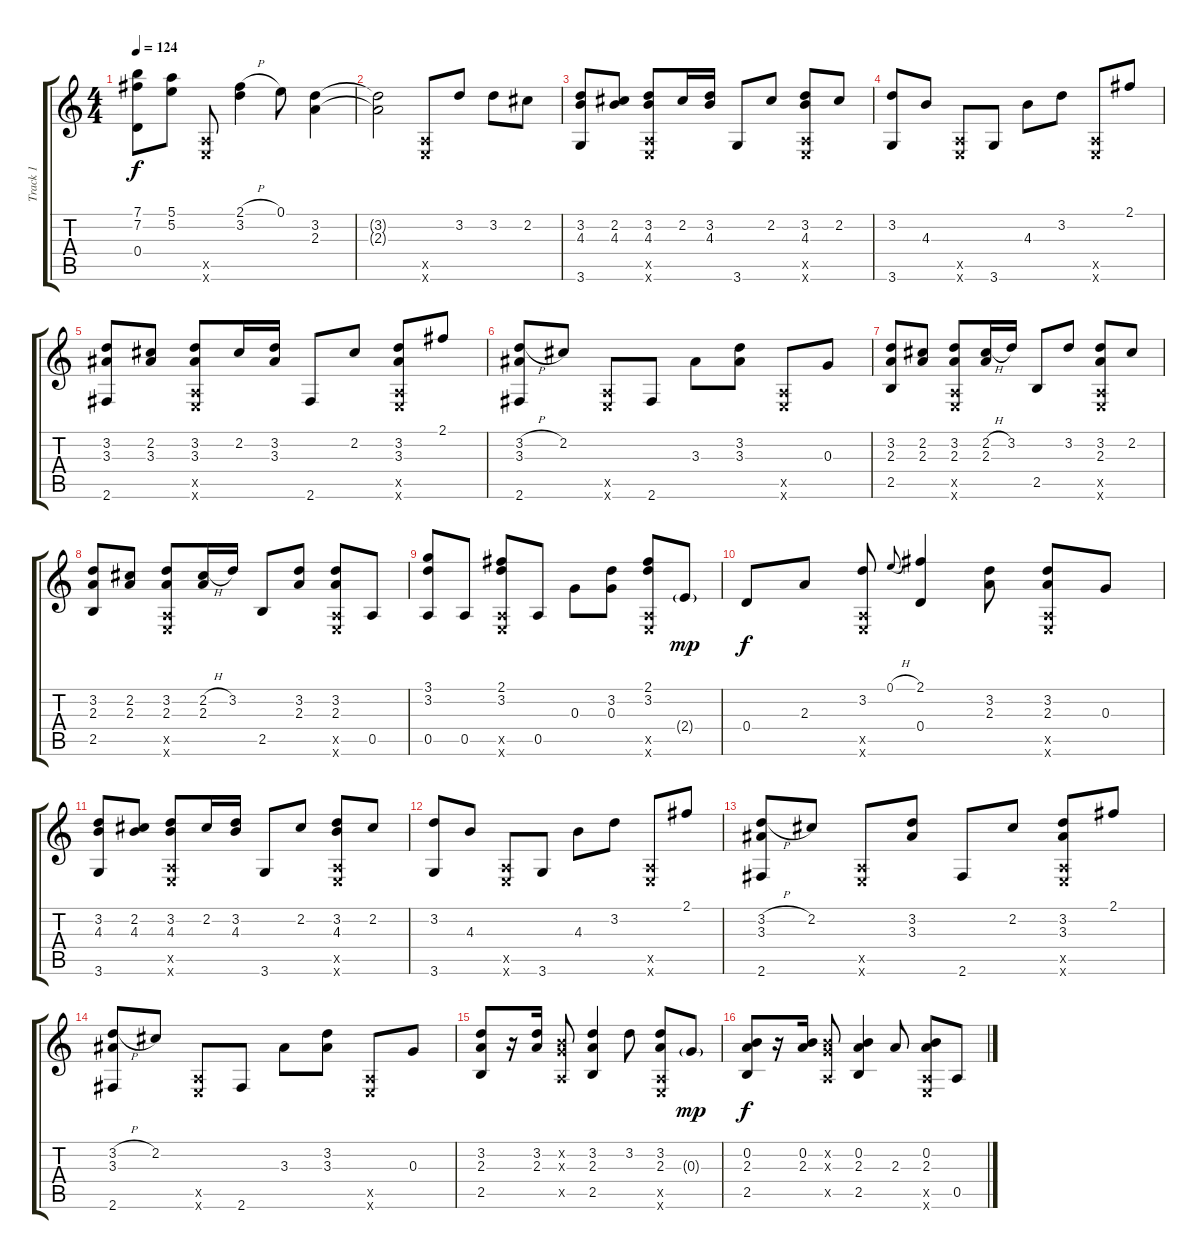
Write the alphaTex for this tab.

\track ("Track 1" "Track 1") {instrument acousticguitarsteel}
\staff {score tabs}
\tuning (E4 B3 G3 D3 A2 E2) {hide}
\ts (4 4)
\tempo 124
\clef g2
\ks c
(7.1{t} 7.2{t} 0.4{t}).8{dy f} (5.1 5.2).8 (0.5{x} 0.6{x}).8 (2.1{h} 3.2).4 0.1.8 (3.2 2.3).4 |
(3.2{t} 2.3{t}).2 (0.5{x} 0.6{x}).8 3.2.8 3.2.8 2.2.8 |
(3.2 4.3 3.6).8 (2.2 4.3).8 (3.2 4.3 0.5{x} 0.6{x}).8 2.2.16 (3.2 4.3).16 3.6.8 2.2.8 (3.2 4.3 0.5{x} 0.6{x}).8 2.2.8 |
(3.2 3.6).8 4.3.8 (0.5{x} 0.6{x}).8 3.6.8 4.3.8 3.2.8 (0.5{x} 0.6{x}).8 2.1.8 |
(3.2 3.3 2.6).8 (2.2 3.3).8 (3.2 3.3 0.5{x} 0.6{x}).8 2.2.16 (3.2 3.3).16 2.6.8 2.2.8 (3.2 3.3 0.5{x} 0.6{x}).8 2.1.8 |
(3.2{h} 3.3 2.6).8 2.2.8 (0.5{x} 0.6{x}).8 2.6.8 3.3.8 (3.2 3.3).8 (0.5{x} 0.6{x}).8 0.3.8 |
(3.2 2.3 2.5).8 (2.2 2.3).8 (3.2 2.3 0.5{x} 0.6{x}).8 (2.2{h} 2.3).16 3.2.16 2.5.8 3.2.8 (3.2 2.3 0.5{x} 0.6{x}).8 2.2.8 |
(3.2 2.3 2.5).8 (2.2 2.3).8 (3.2 2.3 0.5{x} 0.6{x}).8 (2.2{h} 2.3).16 3.2.16 2.5.8 (3.2 2.3).8 (3.2 2.3 0.5{x} 0.6{x}).8 0.5.8 |
(3.1 3.2 0.5).8 0.5.8 (2.1 3.2 0.5{x} 0.6{x}).8 0.5.8 0.3.8 (3.2 0.3).8 (2.1 3.2 0.5{x} 0.6{x}).8 2.4{g}.8{dy mp} |
0.4.8{dy f} 2.3.8 (3.2 0.5{x} 0.6{x}).8 0.1{h}.8{gr onbeat} (2.1 0.4).4 (3.2 2.3).8 (3.2 2.3 0.5{x} 0.6{x}).8 0.3.8 |
(3.2 4.3 3.6).8 (2.2 4.3).8 (3.2 4.3 0.5{x} 0.6{x}).8 2.2.16 (3.2 4.3).16 3.6.8 2.2.8 (3.2 4.3 0.5{x} 0.6{x}).8 2.2.8 |
(3.2 3.6).8 4.3.8 (0.5{x} 0.6{x}).8 3.6.8 4.3.8 3.2.8 (0.5{x} 0.6{x}).8 2.1.8 |
(3.2{h} 3.3 2.6).8 2.2.8 (0.5{x} 0.6{x}).8 (3.2 3.3).8 2.6.8 2.2.8 (3.2 3.3 0.5{x} 0.6{x}).8 2.1.8 |
(3.2{h} 3.3 2.6).8 2.2.8 (0.5{x} 0.6{x}).8 2.6.8 3.3.8 (3.2 3.3).8 (0.5{x} 0.6{x}).8 0.3.8 |
(3.2 2.3 2.5).8 r.16 (3.2 2.3).16 (0.2{x} 0.3{x} 0.5{x}).8 (3.2 2.3 2.5).4 3.2.8 (3.2 2.3 0.5{x} 0.6{x}).8 0.3{g}.8{dy mp} |
(0.2 2.3 2.5).8{dy f} r.16 (0.2 2.3).16 (0.2{x} 0.3{x} 0.5{x}).8 (0.2 2.3 2.5).4 2.3.8 (0.2 2.3 0.5{x} 0.6{x}).8 0.5.8
